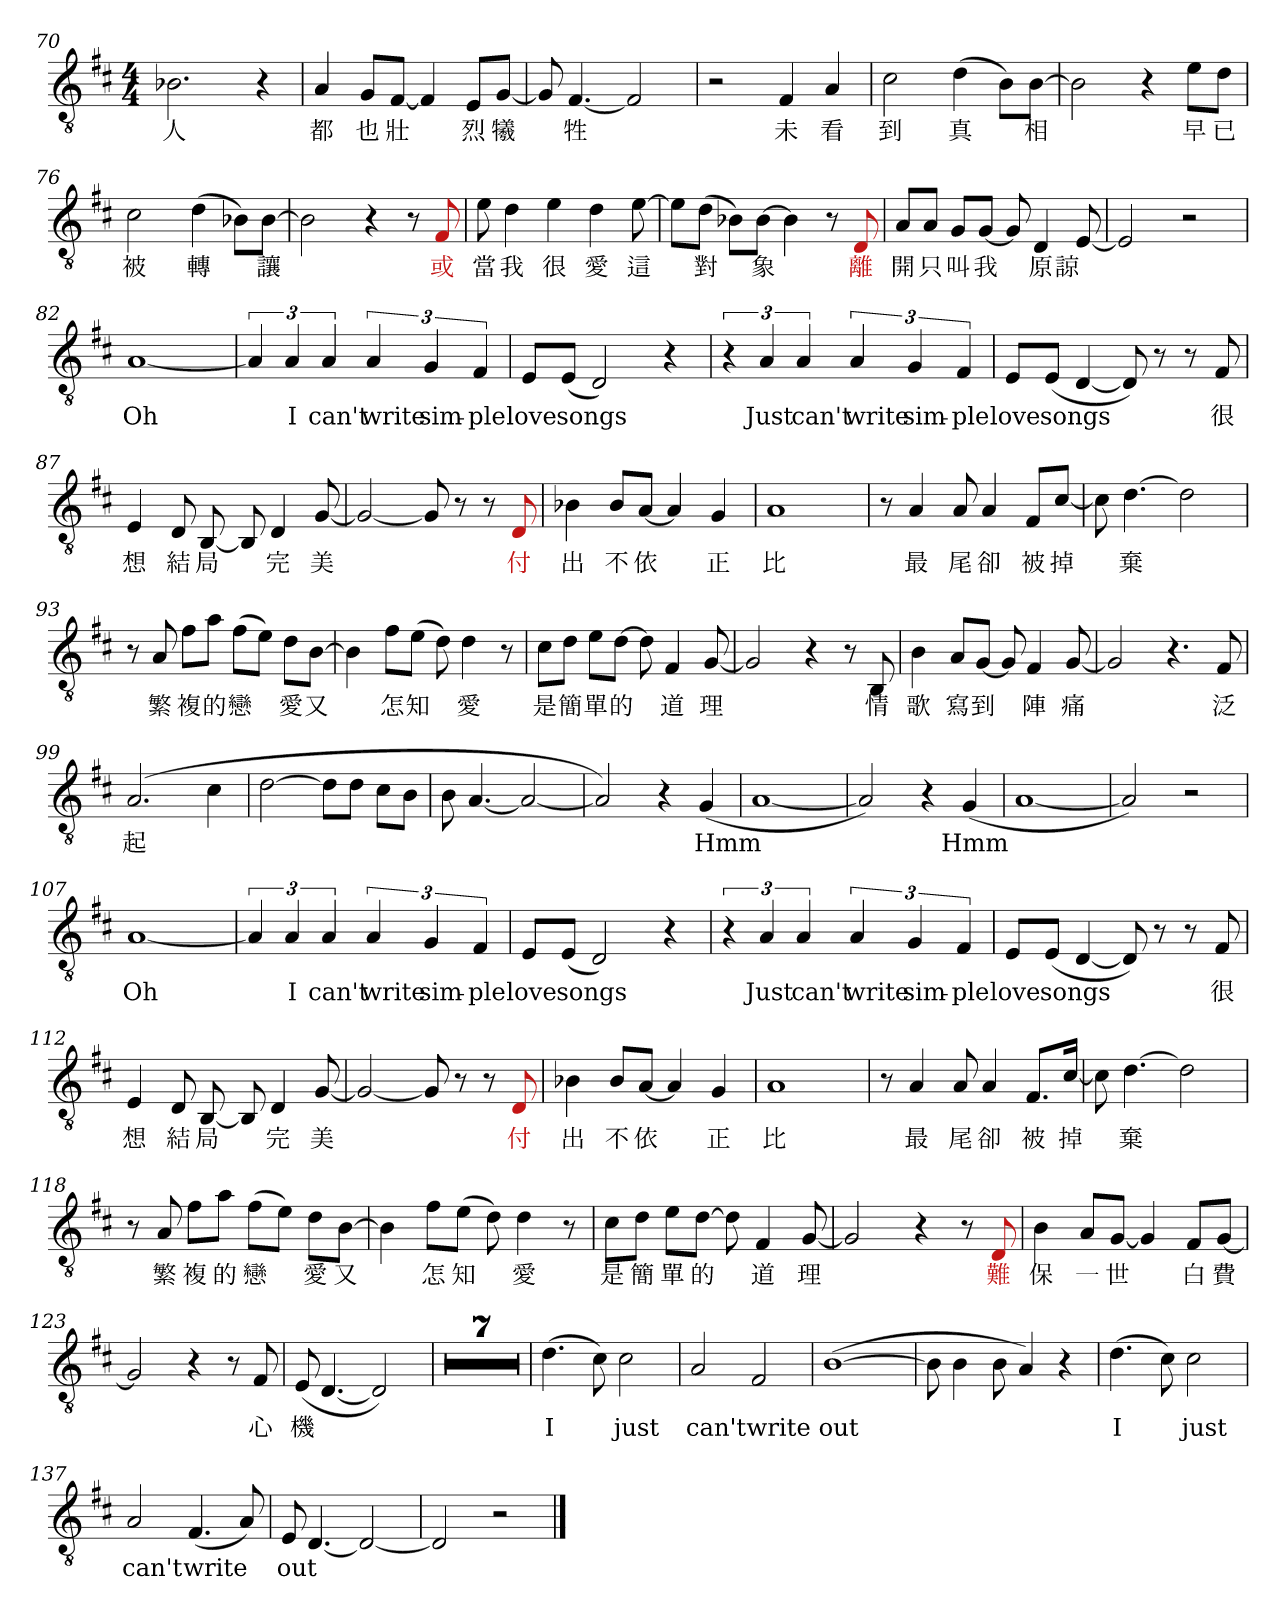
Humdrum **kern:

**kern	**text
*part1	*part1
*staff1	*staff1
*clefGv2	*
*k[f#c#]	*
*D:	*
*M4/4	*
=70	=70
2.B-X	人
4r	.
=71	=71
4A	都
8GL	也
[8F#J	壯
4F#]	.
8EL	烈
[8GJ	犧
=72	=72
8G]	.
[4.F#	牲
2F#]	.
=73	=73
2r	.
4F#	未
4A	看
=74	=74
2c#	到
(4d	真
8BL)	.
[8BJ	相
=75	=75
2B]	.
4r	.
8eL	早
8dJ	已
=76	=76
2c#	被
(4d	轉
8B-XL)	.
[8B-J	讓
=77	=77
2B-]	.
4r	.
8r	.
8Rf	或
=78	=78
8e	當
4d	我
4e	很
4d	愛
[8e	這
=79	=79
8eL]	.
(8dJ	對
8B-XL)	.
[8B-J	象
4B-]	.
8r	.
8Rd	離
=80	=80
8AL	開
8AJ	只
8GL	叫
[8GJ	我
8G]	.
4D	原
[8E	諒
=81	=81
2E]	.
2r	.
=82	=82
[1A	Oh
=83	=83
6A]	.
6A	I
6A	can't
6A	write
6G	sim-
6F#	-ple
=84	=84
8EL	love
(8EJ	songs
2D)	.
4r	.
=85	=85
6r	.
6A	Just
6A	can't
6A	write
6G	sim-
6F#	-ple
=86	=86
8EL	love
(8EJ	songs
[4D	.
8D])	.
8r	.
8r	.
8F#	很
=87	=87
4E	想
8D	結
[8BB	局
8BB]	.
4D	完
[8G	美
=88	=88
2G_	.
8G]	.
8r	.
8r	.
8Rd	付
=89	=89
4B-X	出
8B-L	不
[8AJ	依
4A]	.
4G	正
=90	=90
1A	比
=91	=91
8r	.
4A	最
8A	尾
4A	卻
8F#L	被
[8c#J	掉
=92	=92
8c#]	.
[4.d	棄
2d]	.
=93	=93
8r	.
8A	繁
8f#L	複
8aJ	的
(8f#L	戀
8eJ)	.
8dL	愛
[8BJ	又
=94	=94
4B]	.
8f#L	怎
(8eJ	知
8d)	.
4d	愛
8r	.
=95	=95
8c#L	是
8dJ	簡
8eL	單
[8dJ	的
8d]	.
4F#	道
[8G	理
=96	=96
2G]	.
4r	.
8r	.
8BB	情
=97	=97
4B	歌
8AL	寫
[8GJ	到
8G]	.
4F#	陣
[8G	痛
=98	=98
2G]	.
4.r	.
8F#	泛
=99	=99
(2.A	起
4c#	.
=100	=100
[2d	.
8dL]	.
8dJ	.
8c#L	.
8BJ	.
=101	=101
8B	.
[4.A	.
2A_	.
=102	=102
2A])	.
4r	.
(4G	Hmm
=103	=103
[1A	.
=104	=104
2A])	.
4r	.
(4G	Hmm
=105	=105
[1A	.
=106	=106
2A])	.
2r	.
=107	=107
[1A	Oh
=108	=108
6A]	.
6A	I
6A	can't
6A	write
6G	sim-
6F#	-ple
=109	=109
8EL	love
(8EJ	songs
2D)	.
4r	.
=110	=110
6r	.
6A	Just
6A	can't
6A	write
6G	sim-
6F#	-ple
=111	=111
8EL	love
(8EJ	songs
[4D	.
8D])	.
8r	.
8r	.
8F#	很
=112	=112
4E	想
8D	結
[8BB	局
8BB]	.
4D	完
[8G	美
=113	=113
2G_	.
8G]	.
8r	.
8r	.
8Rd	付
=114	=114
4B-X	出
8B-L	不
[8AJ	依
4A]	.
4G	正
=115	=115
1A	比
=116	=116
8r	.
4A	最
8A	尾
4A	卻
8.F#L	被
[16c#Jk	掉
=117	=117
8c#]	.
[4.d	棄
2d]	.
=118	=118
8r	.
8A	繁
8f#L	複
8aJ	的
(8f#L	戀
8eJ)	.
8dL	愛
[8BJ	又
=119	=119
4B]	.
8f#L	怎
(8eJ	知
8d)	.
4d	愛
8r	.
=120	=120
8c#L	是
8dJ	簡
8eL	單
[8dJ	的
8d]	.
4F#	道
[8G	理
=121	=121
2G]	.
4r	.
8r	.
8Rd	難
=122	=122
4B	保
8AL	一
[8GJ	世
4G]	.
8F#L	白
[8GJ	費
=123	=123
2G]	.
4r	.
8r	.
8F#	心
=124	=124
(8E	機
[4.D	.
2D])	.
=125	=125
1r	.
=126	=126
1r	.
=127	=127
1r	.
=128	=128
1r	.
=129	=129
1r	.
=130	=130
1r	.
=131	=131
1r	.
=132	=132
(4.d	I
8c#)	.
2c#	just
=133	=133
2A	can't
2F#	write
=134	=134
([1B	out
=135	=135
8B]	.
4B	.
8B	.
4A)	.
4r	.
=136	=136
(4.d	I
8c#)	.
2c#	just
=137	=137
2A	can't
(4.F#	write
8A)	.
=138	=138
8E	out
[4.D	.
2D_	.
=139	=139
2D]	.
2r	.
==	==
*-	*-
